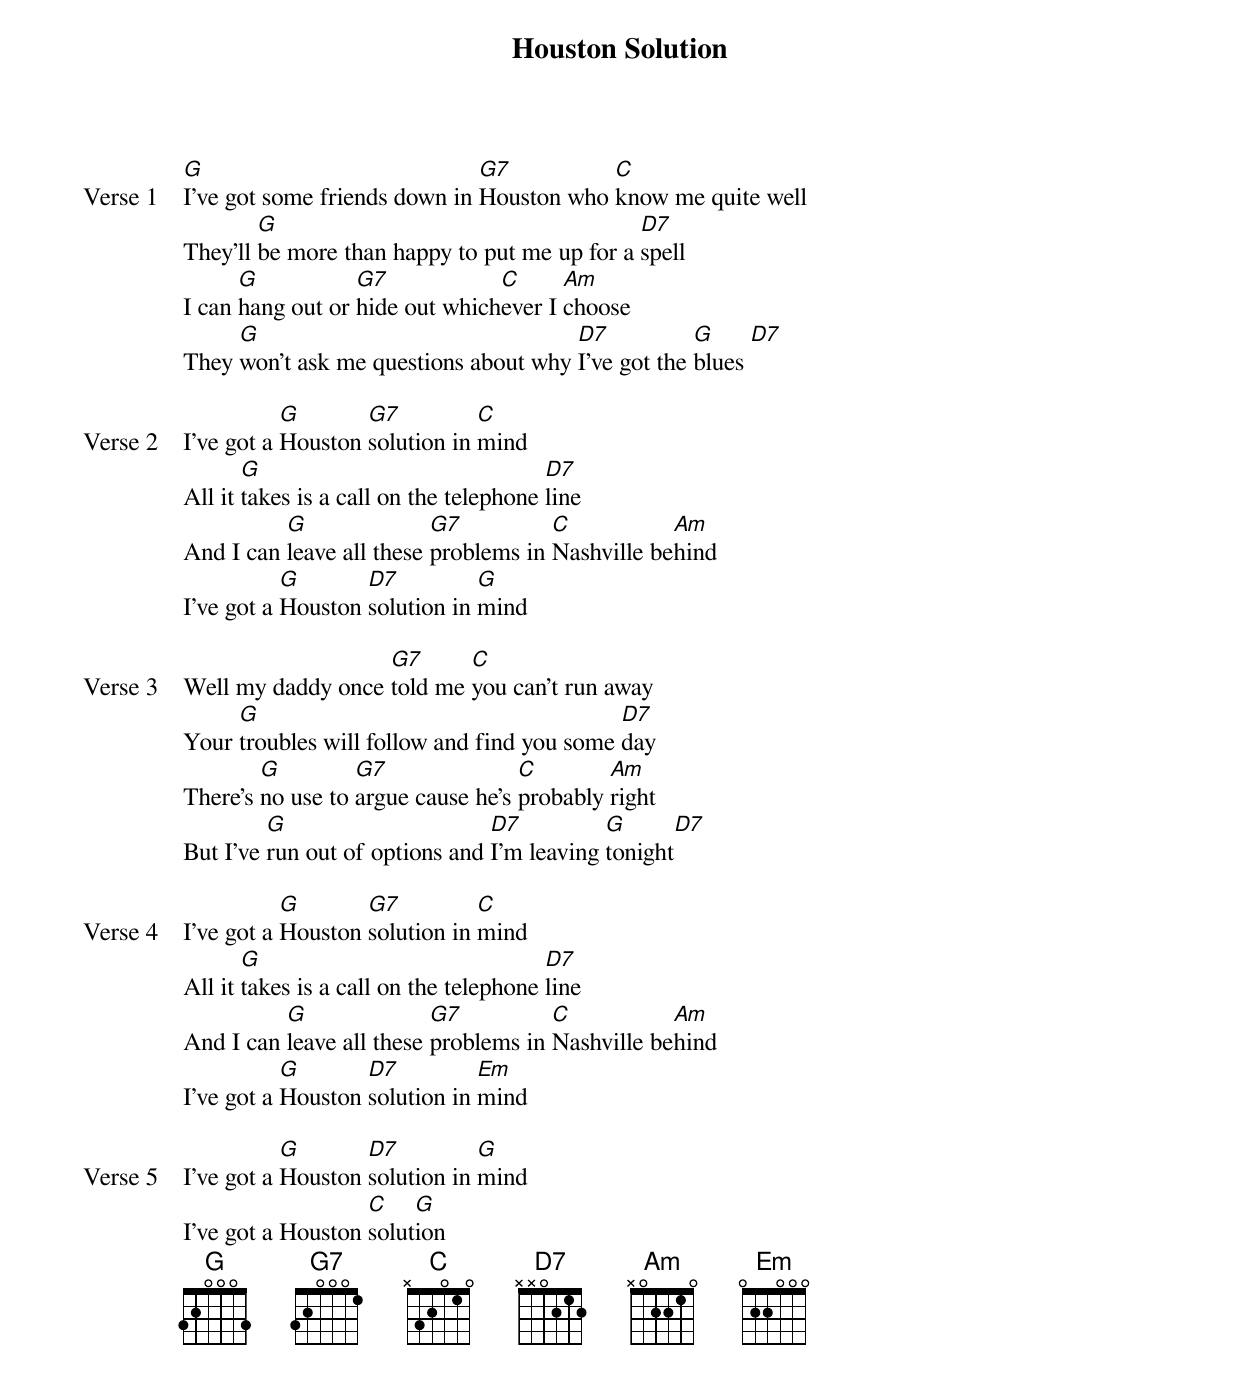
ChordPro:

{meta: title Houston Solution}
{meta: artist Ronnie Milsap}
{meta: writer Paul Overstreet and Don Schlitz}

{start_of_verse: Verse 1}
[G]I've got some friends down in [G7]Houston who [C]know me quite well
They'll [G]be more than happy to put me up for a [D7]spell
I can [G]hang out or [G7]hide out which[C]ever I [Am]choose
They [G]won't ask me questions about why [D7]I've got the [G]blues [D7]
{end_of_verse}

{start_of_verse: Verse 2}
I've got a [G]Houston [G7]solution in [C]mind
All it [G]takes is a call on the telephone [D7]line
And I can [G]leave all these [G7]problems in [C]Nashville be[Am]hind
I've got a [G]Houston [D7]solution in [G]mind
{end_of_verse}

{start_of_verse: Verse 3}
Well my daddy once [G7]told me [C]you can't run away
Your [G]troubles will follow and find you some [D7]day
There's [G]no use to [G7]argue cause he's [C]probably [Am]right
But I've [G]run out of options and [D7]I'm leaving [G]tonight[D7]
{end_of_verse}

{start_of_verse: Verse 4}
I've got a [G]Houston [G7]solution in [C]mind
All it [G]takes is a call on the telephone [D7]line
And I can [G]leave all these [G7]problems in [C]Nashville be[Am]hind
I've got a [G]Houston [D7]solution in [Em]mind
{end_of_verse}

{start_of_verse: Verse 5}
I've got a [G]Houston [D7]solution in [G]mind
I've got a Houston [C]solut[G]ion
{end_of_verse}
